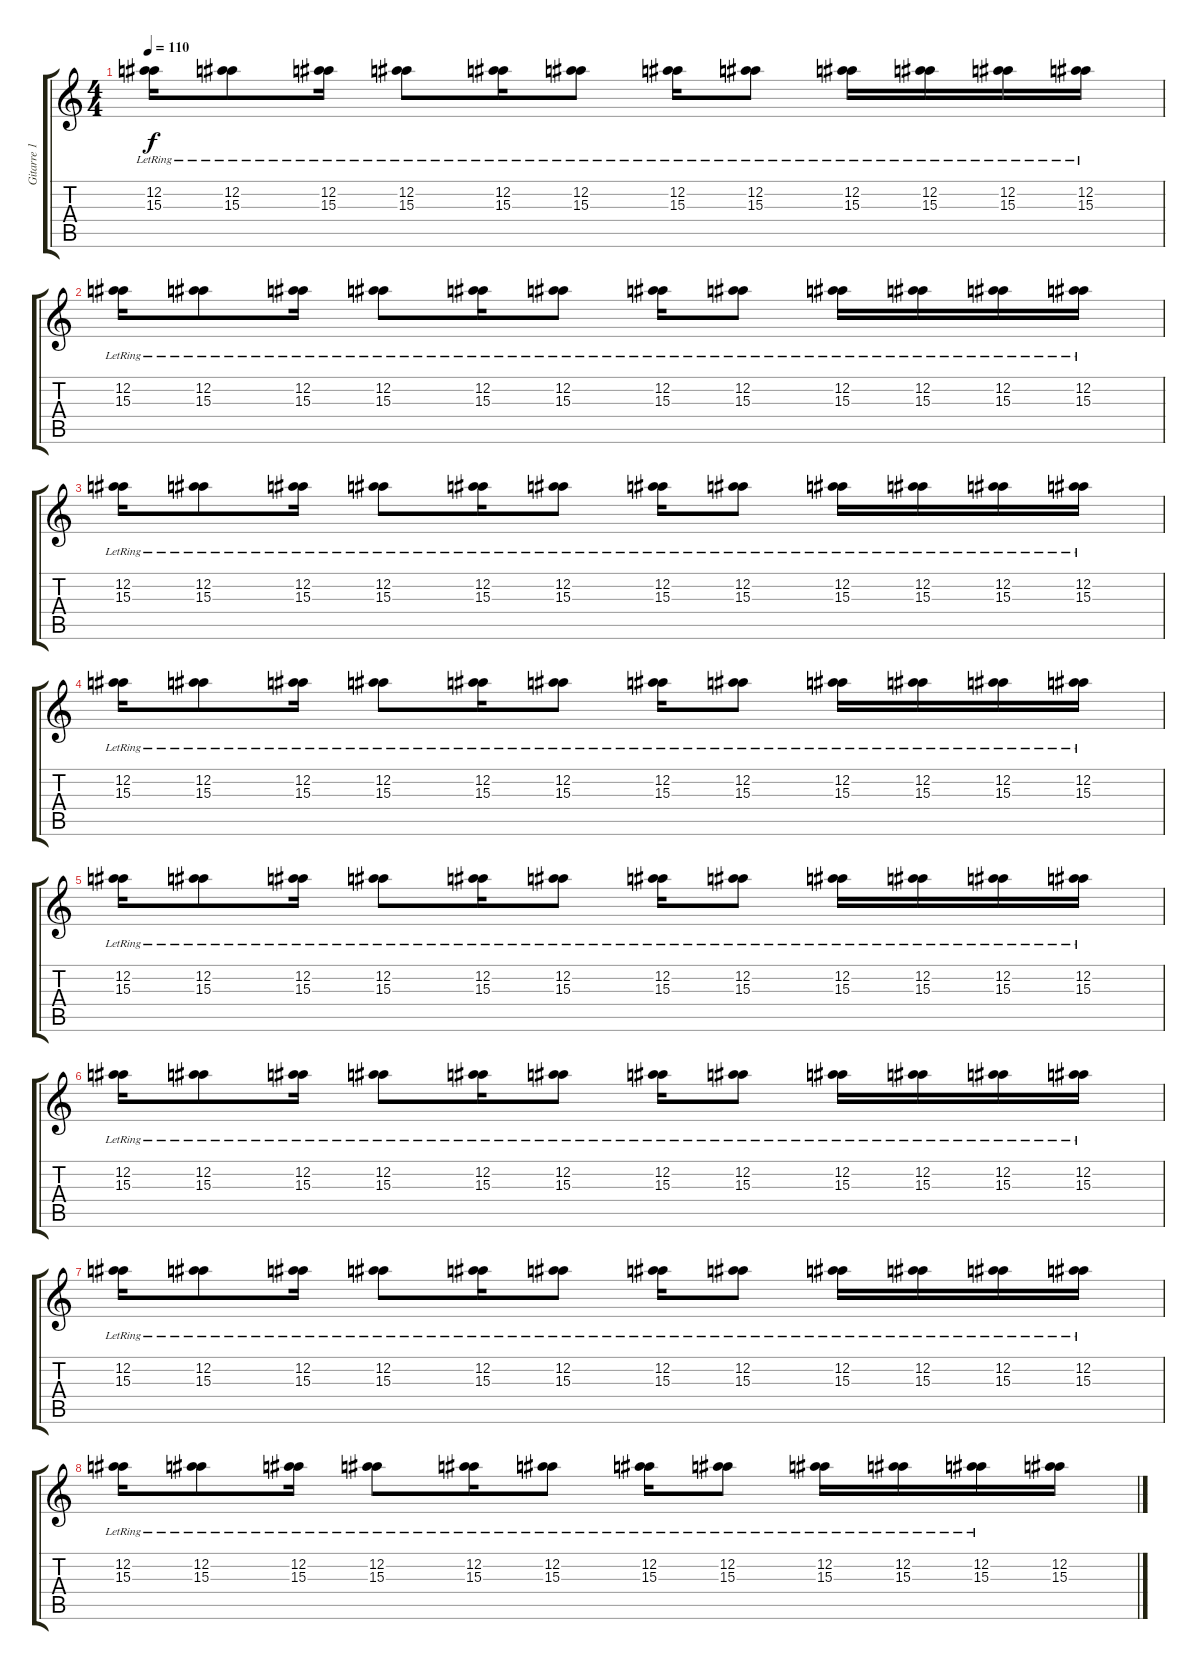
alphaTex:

\track ("Gitarre 1" "Gitarre 1") {instrument distortionguitar}
\staff {score tabs}
\tuning (Eb4 Bb3 Gb3 Db3 Ab2 Eb2) {hide}
\ts (4 4)
\tempo 110
\clef g2
\ks c
(12.2{lr} 15.3{lr}).16{dy f} (12.2{lr} 15.3{lr}).8 (12.2{lr} 15.3{lr}).16 (12.2{lr} 15.3{lr}).8 (12.2{lr} 15.3{lr}).16 (12.2{lr} 15.3{lr}).8 (12.2{lr} 15.3{lr}).16 (12.2{lr} 15.3{lr}).8 (12.2{lr} 15.3{lr}).16 (12.2{lr} 15.3{lr}).16 (12.2{lr} 15.3{lr}).16 (12.2{lr} 15.3{lr}).16 |
(12.2{lr} 15.3{lr}).16 (12.2{lr} 15.3{lr}).8 (12.2{lr} 15.3{lr}).16 (12.2{lr} 15.3{lr}).8 (12.2{lr} 15.3{lr}).16 (12.2{lr} 15.3{lr}).8 (12.2{lr} 15.3{lr}).16 (12.2{lr} 15.3{lr}).8 (12.2{lr} 15.3{lr}).16 (12.2{lr} 15.3{lr}).16 (12.2{lr} 15.3{lr}).16 (12.2{lr} 15.3{lr}).16 |
(12.2{lr} 15.3{lr}).16 (12.2{lr} 15.3{lr}).8 (12.2{lr} 15.3{lr}).16 (12.2{lr} 15.3{lr}).8 (12.2{lr} 15.3{lr}).16 (12.2{lr} 15.3{lr}).8 (12.2{lr} 15.3{lr}).16 (12.2{lr} 15.3{lr}).8 (12.2{lr} 15.3{lr}).16 (12.2{lr} 15.3{lr}).16 (12.2{lr} 15.3{lr}).16 (12.2{lr} 15.3{lr}).16 |
(12.2{lr} 15.3{lr}).16 (12.2{lr} 15.3{lr}).8 (12.2{lr} 15.3{lr}).16 (12.2{lr} 15.3{lr}).8 (12.2{lr} 15.3{lr}).16 (12.2{lr} 15.3{lr}).8 (12.2{lr} 15.3{lr}).16 (12.2{lr} 15.3{lr}).8 (12.2{lr} 15.3{lr}).16 (12.2{lr} 15.3{lr}).16 (12.2{lr} 15.3{lr}).16 (12.2{lr} 15.3{lr}).16 |
(12.2{lr} 15.3{lr}).16 (12.2{lr} 15.3{lr}).8 (12.2{lr} 15.3{lr}).16 (12.2{lr} 15.3{lr}).8 (12.2{lr} 15.3{lr}).16 (12.2{lr} 15.3{lr}).8 (12.2{lr} 15.3{lr}).16 (12.2{lr} 15.3{lr}).8 (12.2{lr} 15.3{lr}).16 (12.2{lr} 15.3{lr}).16 (12.2{lr} 15.3{lr}).16 (12.2{lr} 15.3{lr}).16 |
(12.2{lr} 15.3{lr}).16 (12.2{lr} 15.3{lr}).8 (12.2{lr} 15.3{lr}).16 (12.2{lr} 15.3{lr}).8 (12.2{lr} 15.3{lr}).16 (12.2{lr} 15.3{lr}).8 (12.2{lr} 15.3{lr}).16 (12.2{lr} 15.3{lr}).8 (12.2{lr} 15.3{lr}).16 (12.2{lr} 15.3{lr}).16 (12.2{lr} 15.3{lr}).16 (12.2{lr} 15.3{lr}).16 |
(12.2{lr} 15.3{lr}).16 (12.2{lr} 15.3{lr}).8 (12.2{lr} 15.3{lr}).16 (12.2{lr} 15.3{lr}).8 (12.2{lr} 15.3{lr}).16 (12.2{lr} 15.3{lr}).8 (12.2{lr} 15.3{lr}).16 (12.2{lr} 15.3{lr}).8 (12.2{lr} 15.3{lr}).16 (12.2{lr} 15.3{lr}).16 (12.2{lr} 15.3{lr}).16 (12.2{lr} 15.3{lr}).16 |
(12.2{lr} 15.3{lr}).16 (12.2{lr} 15.3{lr}).8 (12.2{lr} 15.3{lr}).16 (12.2{lr} 15.3{lr}).8 (12.2{lr} 15.3{lr}).16 (12.2{lr} 15.3{lr}).8 (12.2{lr} 15.3{lr}).16 (12.2{lr} 15.3{lr}).8 (12.2{lr} 15.3{lr}).16 (12.2{lr} 15.3{lr}).16 (12.2{lr} 15.3{lr}).16 (12.2 15.3).16
